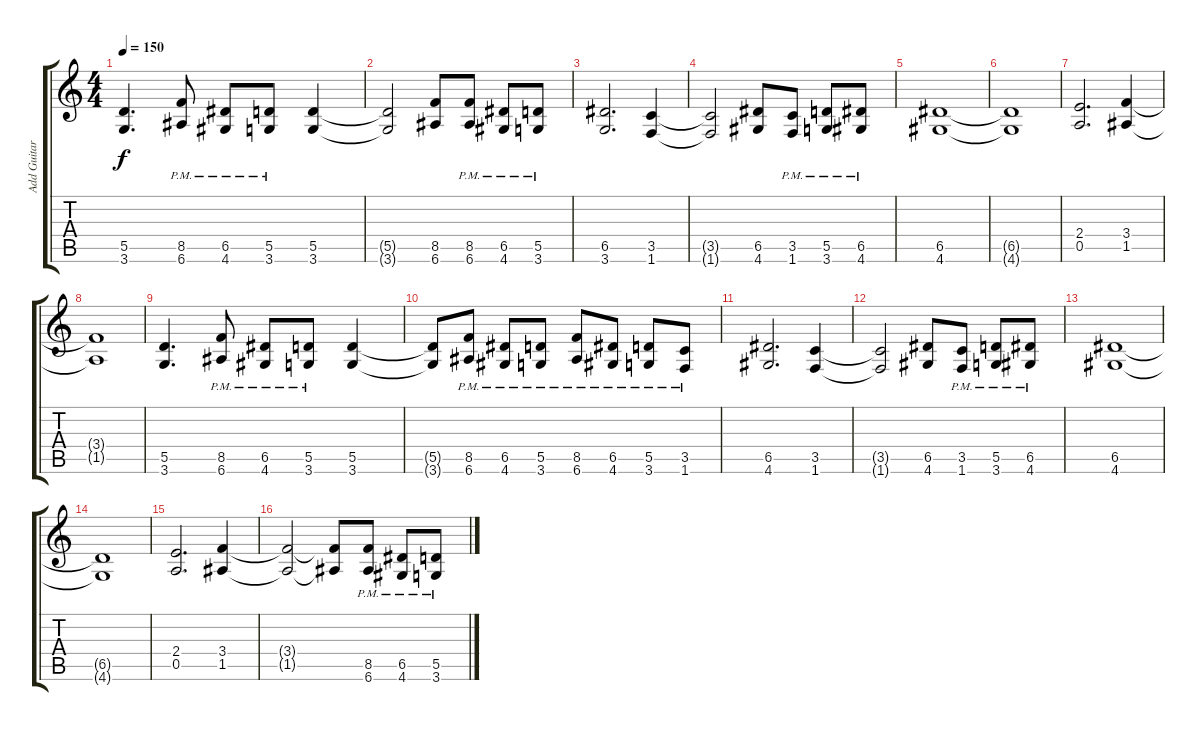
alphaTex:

\track ("Add Guitarra" "Add Guitar") {instrument distortionguitar}
\staff {score tabs}
\tuning (E4 B3 G3 D3 A2 E2) {hide}
\ts (4 4)
\tempo 150
\clef g2
\ks c
(5.5 3.6).4{d dy f} (8.5{pm} 6.6{pm}).8 (6.5{pm} 4.6{pm}).8 (5.5{pm} 3.6{pm}).8 (5.5 3.6).4 |
(5.5{t} 3.6{t}).2 (8.5 6.6).8 (8.5{pm} 6.6{pm}).8 (6.5{pm} 4.6{pm}).8 (5.5{pm} 3.6{pm}).8 |
(6.5 3.6).2{d} (3.5 1.6).4 |
(3.5{t} 1.6{t}).2 (6.5 4.6).8 (3.5{pm} 1.6{pm}).8 (5.5{pm} 3.6{pm}).8 (6.5{pm} 4.6{pm}).8 |
(6.5 4.6).1 |
(6.5{t} 4.6{t}).1 |
(2.4 0.5).2{d} (3.4 1.5).4 |
(3.4{t} 1.5{t}).1 |
(5.5 3.6).4{d} (8.5{pm} 6.6{pm}).8 (6.5{pm} 4.6{pm}).8 (5.5{pm} 3.6{pm}).8 (5.5 3.6).4 |
(5.5{t} 3.6{t}).8 (8.5{pm} 6.6{pm}).8 (6.5{pm} 4.6{pm}).8 (5.5{pm} 3.6{pm}).8 (8.5{pm} 6.6{pm}).8 (6.5{pm} 4.6{pm}).8 (5.5{pm} 3.6{pm}).8 (3.5{pm} 1.6{pm}).8 |
(6.5 4.6).2{d} (3.5 1.6).4 |
(3.5{t} 1.6{t}).2 (6.5 4.6).8 (3.5{pm} 1.6{pm}).8 (5.5 3.6{pm}).8 (6.5{pm} 4.6{pm}).8 |
(6.5 4.6).1 |
(6.5{t} 4.6{t}).1 |
(2.4 0.5).2{d} (3.4 1.5).4 |
(3.4{t} 1.5{t}).2 (3.4{t} 1.5{t}).8 (8.5{pm} 6.6{pm}).8 (6.5{pm} 4.6{pm}).8 (5.5{pm} 3.6{pm}).8
